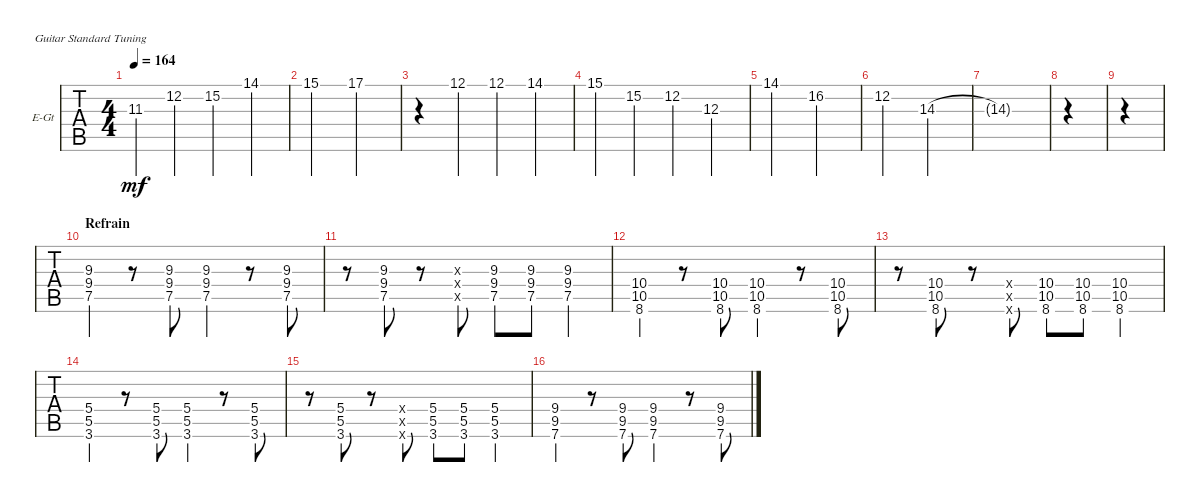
\defaultSystemsLayout 4
\bracketExtendMode groupsimilarinstruments
\firstSystemTrackNameOrientation horizontal
\otherSystemsTrackNameOrientation horizontal
\track ("Electric Guitar" "E-Gt") {instrument overdrivenguitar}
\staff {tabs}
\tuning (E4 B3 G3 D3 A2 E2)
\ts (4 4)
\tempo 164
\clef g2
\ks c
11.3.4{dy mf} 12.2.4 15.2.4 14.1.4 |
15.1.2 17.1.2 |
r.4 12.1.4 12.1.4 14.1.4 |
15.1.4 15.2.4 12.2.4 12.3.4 |
14.1.2 16.2.2 |
12.2.2 14.3.2 |
14.3{t}.1 |
|
|
\section ("" "Refrain")
(7.5 9.4 9.3).4 r.8 (7.5 9.4 9.3).8 (9.3 9.4 7.5).4 r.8 (9.3 9.4 7.5).8 |
r.8 (7.5 9.4 9.3).8 r.8 (0.3{x} 0.4{x} 0.5{x}).8 (7.5 9.4 9.3).8 (7.5 9.4 9.3).8 (7.5 9.4 9.3).4 |
(10.5 10.4 8.6).4 r.8 (10.5 10.4 8.6).8 (10.4 10.5 8.6).4 r.8 (10.4 10.5 8.6).8 |
r.8 (10.5 10.4 8.6).8 r.8 (10.4{x} 0.5{x} 0.6{x}).8 (10.5 10.4 8.6).8 (10.5 10.4 8.6).8 (10.5 10.4 8.6).4 |
(5.5 5.4 3.6).4 r.8 (5.5 5.4 3.6).8 (5.4 5.5 3.6).4 r.8 (5.4 5.5 3.6).8 |
r.8 (5.5 5.4 3.6).8 r.8 (10.4{x} 0.5{x} 0.6{x}).8 (5.5 5.4 3.6).8 (5.5 5.4 3.6).8 (5.5 5.4 3.6).4 |
(9.5 9.4 7.6).4 r.8 (9.5 9.4 7.6).8 (9.4 9.5 7.6).4 r.8 (9.4 9.5 7.6).8
